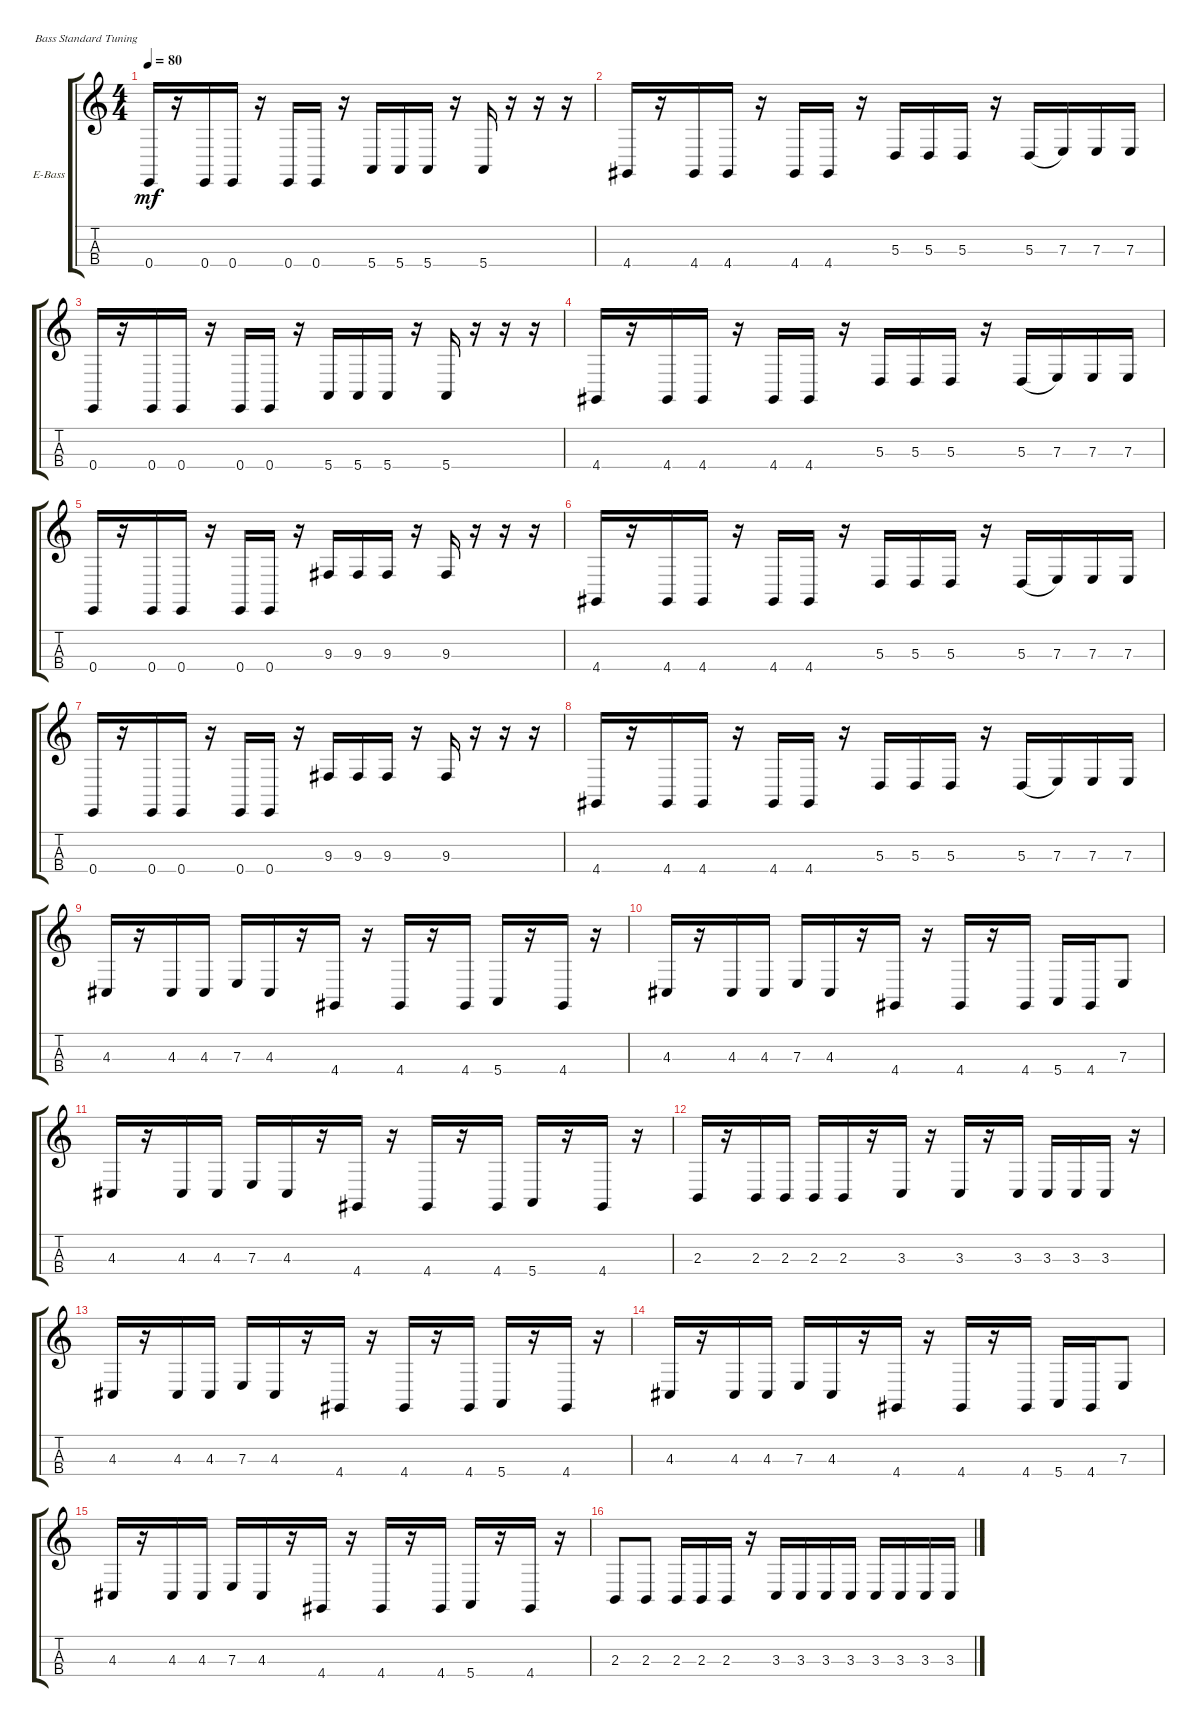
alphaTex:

\defaultSystemsLayout 4
\bracketExtendMode groupsimilarinstruments
\firstSystemTrackNameOrientation horizontal
\otherSystemsTrackNameOrientation horizontal
\track ("Electric Bass" "E-Bass") {instrument electricbassfinger}
\staff {score tabs}
\tuning (G2 D2 A1 E1)
\ts (4 4)
\tempo 80
\clef g2
\ks c
0.4.16{dy mf} r.16 0.4.16 0.4.16 r.16 0.4.16 0.4.16 r.16 5.4.16 5.4.16 5.4.16 r.16 5.4.16 r.16 r.16 r.16 |
4.4.16 r.16 4.4.16 4.4.16 r.16 4.4.16 4.4.16 r.16 5.3.16 5.3.16 5.3.16 r.16 5.3.16{legatoorigin} 7.3.16 7.3.16 7.3.16 |
0.4.16 r.16 0.4.16 0.4.16 r.16 0.4.16 0.4.16 r.16 5.4.16 5.4.16 5.4.16 r.16 5.4.16 r.16 r.16 r.16 |
4.4.16 r.16 4.4.16 4.4.16 r.16 4.4.16 4.4.16 r.16 5.3.16 5.3.16 5.3.16 r.16 5.3.16{legatoorigin} 7.3.16 7.3.16 7.3.16 |
0.4.16 r.16 0.4.16 0.4.16 r.16 0.4.16 0.4.16 r.16 9.3.16 9.3.16 9.3.16 r.16 9.3.16 r.16 r.16 r.16 |
4.4.16 r.16 4.4.16 4.4.16 r.16 4.4.16 4.4.16 r.16 5.3.16 5.3.16 5.3.16 r.16 5.3.16{legatoorigin} 7.3.16 7.3.16 7.3.16 |
0.4.16 r.16 0.4.16 0.4.16 r.16 0.4.16 0.4.16 r.16 9.3.16 9.3.16 9.3.16 r.16 9.3.16 r.16 r.16 r.16 |
4.4.16 r.16 4.4.16 4.4.16 r.16 4.4.16 4.4.16 r.16 5.3.16 5.3.16 5.3.16 r.16 5.3.16{legatoorigin} 7.3.16 7.3.16 7.3.16 |
4.3.16 r.16 4.3.16 4.3.16 7.3.16 4.3.16 r.16 4.4.16 r.16 4.4.16 r.16 4.4.16 5.4.16 r.16 4.4.16 r.16 |
4.3.16 r.16 4.3.16 4.3.16 7.3.16 4.3.16 r.16 4.4.16 r.16 4.4.16 r.16 4.4.16 5.4.16 4.4.16 7.3.8 |
4.3.16 r.16 4.3.16 4.3.16 7.3.16 4.3.16 r.16 4.4.16 r.16 4.4.16 r.16 4.4.16 5.4.16 r.16 4.4.16 r.16 |
2.3.16 r.16 2.3.16 2.3.16 2.3.16 2.3.16 r.16 3.3.16 r.16 3.3.16 r.16 3.3.16 3.3.16 3.3.16 3.3.16 r.16 |
4.3.16 r.16 4.3.16 4.3.16 7.3.16 4.3.16 r.16 4.4.16 r.16 4.4.16 r.16 4.4.16 5.4.16 r.16 4.4.16 r.16 |
4.3.16 r.16 4.3.16 4.3.16 7.3.16 4.3.16 r.16 4.4.16 r.16 4.4.16 r.16 4.4.16 5.4.16 4.4.16 7.3.8 |
4.3.16 r.16 4.3.16 4.3.16 7.3.16 4.3.16 r.16 4.4.16 r.16 4.4.16 r.16 4.4.16 5.4.16 r.16 4.4.16 r.16 |
2.3.8 2.3.8 2.3.16 2.3.16 2.3.16 r.16 3.3.16 3.3.16 3.3.16 3.3.16 3.3.16 3.3.16 3.3.16 3.3.16
